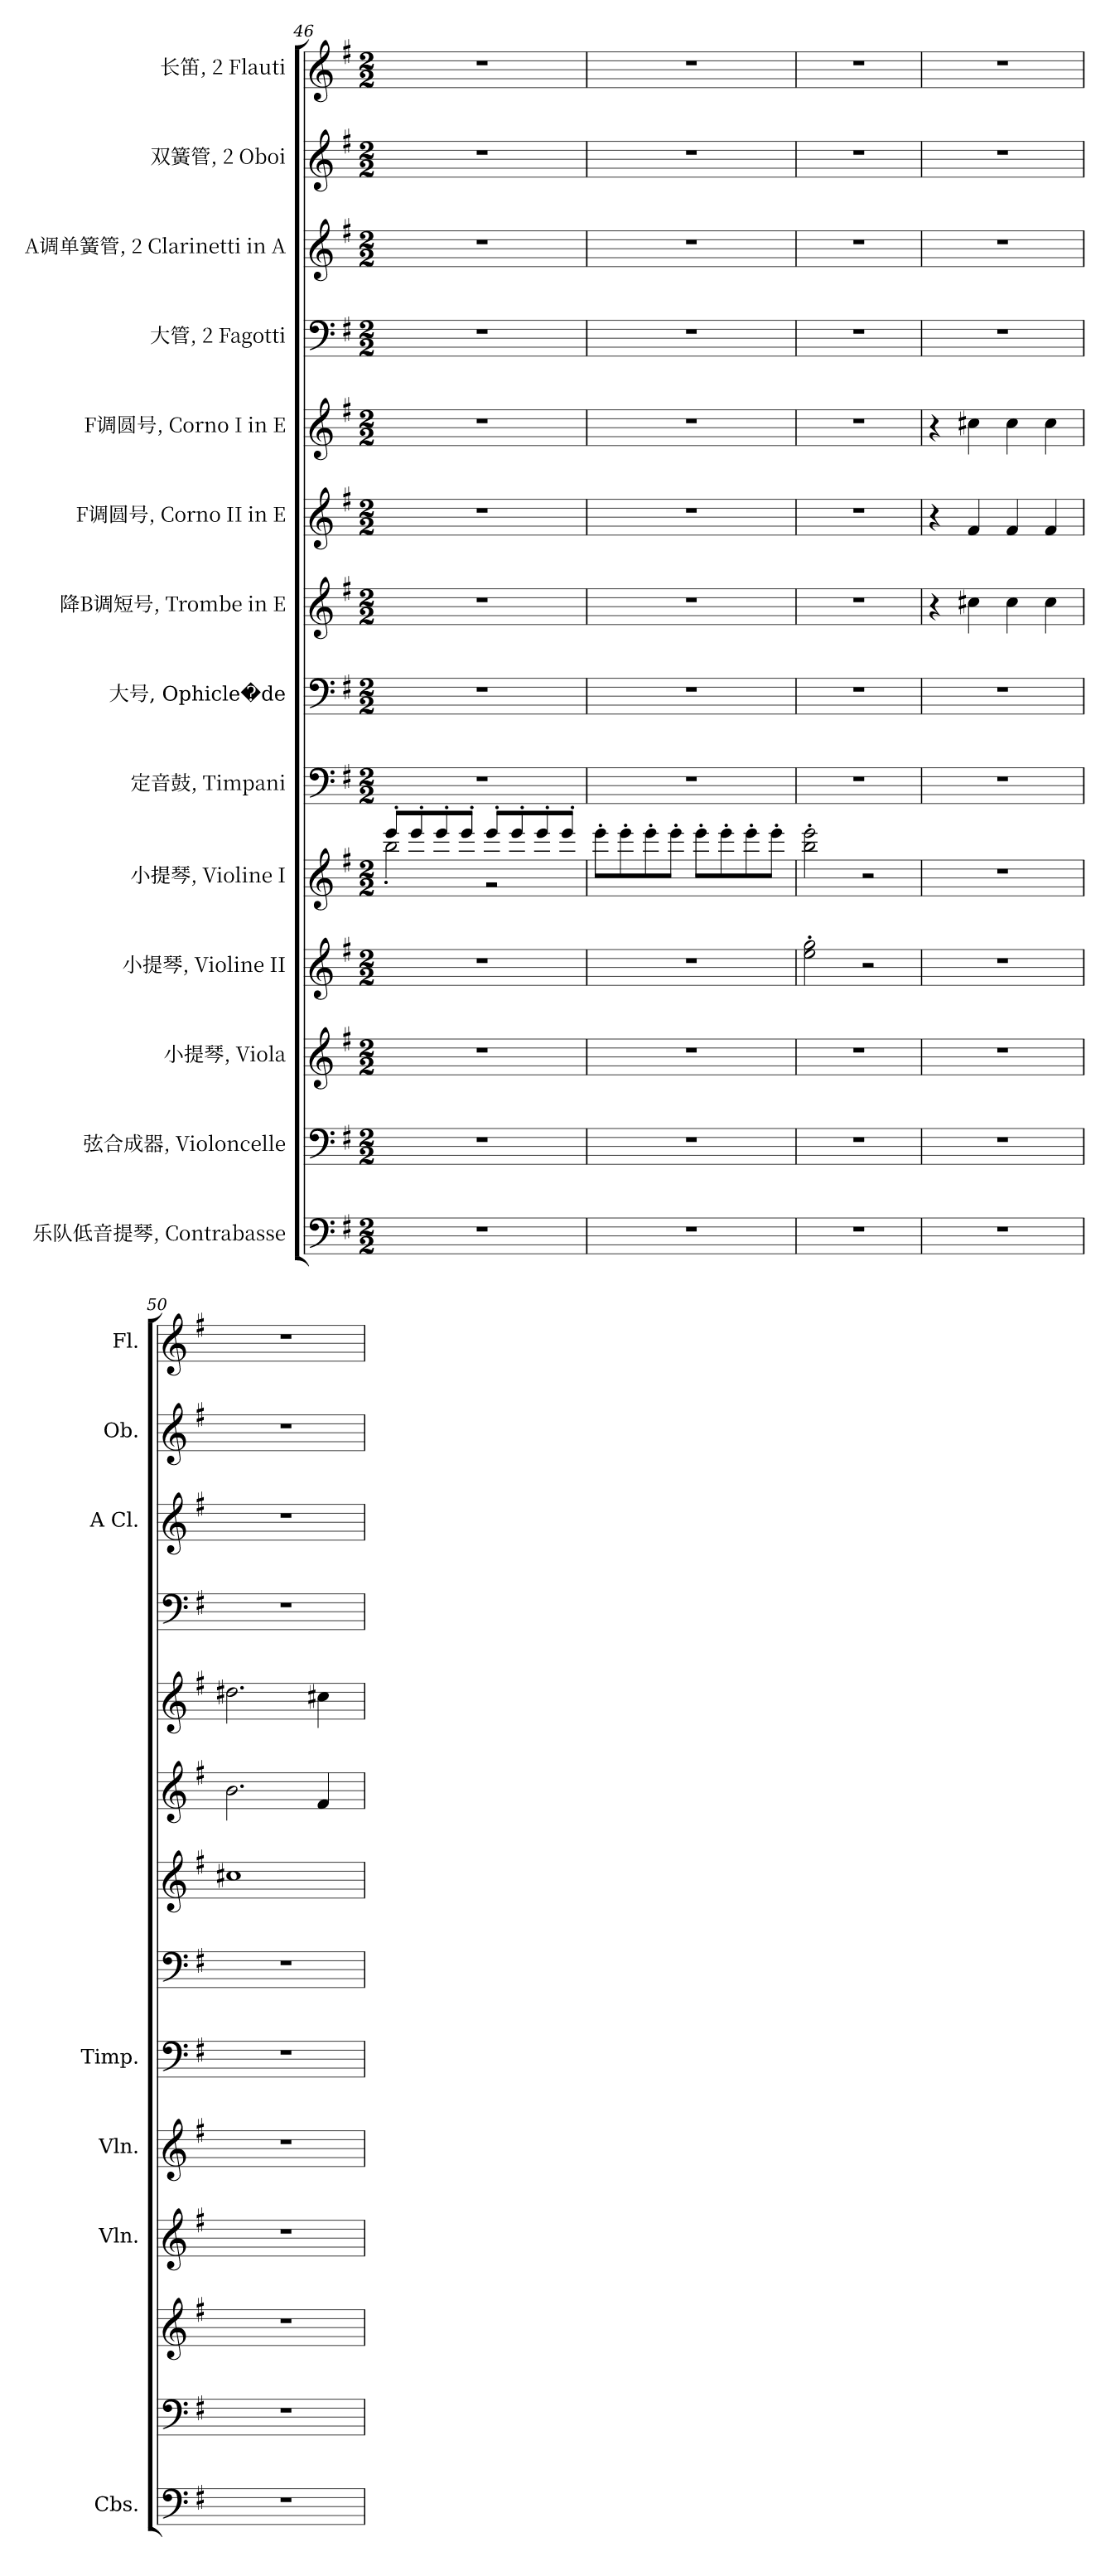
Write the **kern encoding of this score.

**kern	**kern	**kern	**kern	**kern	**kern	**kern	**kern	**kern	**kern	**kern	**kern	**kern	**kern
*part14	*part13	*part12	*part11	*part10	*part9	*part8	*part7	*part6	*part5	*part4	*part3	*part2	*part1
*staff14	*staff13	*staff12	*staff11	*staff10	*staff9	*staff8	*staff7	*staff6	*staff5	*staff4	*staff3	*staff2	*staff1
*I"乐队低音提琴, Contrabasse	*I"弦合成器, Violoncelle	*I"小提琴, Viola	*I"小提琴, Violine II	*I"小提琴, Violine I	*I"定音鼓, Timpani	*I"大号, Ophicle�de	*I"降B调短号, Trombe in E	*I"F调圆号, Corno II in E	*I"F调圆号, Corno I in E	*I"大管, 2 Fagotti	*I"A调单簧管, 2 Clarinetti in A	*I"双簧管, 2 Oboi	*I"长笛, 2 Flauti
*I'Cbs.	*	*	*I'Vln.	*I'Vln.	*I'Timp.	*	*	*	*	*	*I'A Cl.	*I'Ob.	*I'Fl.
!!LO:PB:g=z
*clefF4	*clefF4	*clefG2	*clefG2	*clefG2	*clefF4	*clefF4	*clefG2	*clefG2	*clefG2	*clefF4	*clefG2	*clefG2	*clefG2
*ITrd7c12	*	*	*	*	*	*	*ITrd1c2	*ITrd4c7	*ITrd4c7	*	*ITrd2c3	*	*
*k[f#]	*k[f#]	*k[f#]	*k[f#]	*k[f#]	*k[f#]	*k[f#]	*k[b-]	*k[]	*k[]	*k[f#]	*k[f#c#g#d#]	*k[f#]	*k[f#]
*M2/2	*M2/2	*M2/2	*M2/2	*M2/2	*M2/2	*M2/2	*M2/2	*M2/2	*M2/2	*M2/2	*M2/2	*M2/2	*M2/2
=46	=46	=46	=46	=46	=46	=46	=46	=46	=46	=46	=46	=46	=46
*	*	*	*	*^	*	*	*	*	*	*	*	*	*
1r	1r	1r	1r	8eee'/L	2bb'\	1r	1r	1r	1r	1r	1r	1r	1r	1r
.	.	.	.	8eee'/	.	.	.	.	.	.	.	.	.	.
.	.	.	.	8eee'/	.	.	.	.	.	.	.	.	.	.
.	.	.	.	8eee'/J	.	.	.	.	.	.	.	.	.	.
.	.	.	.	8eee'/L	2r	.	.	.	.	.	.	.	.	.
.	.	.	.	8eee'/	.	.	.	.	.	.	.	.	.	.
.	.	.	.	8eee'/	.	.	.	.	.	.	.	.	.	.
.	.	.	.	8eee'/J	.	.	.	.	.	.	.	.	.	.
*	*	*	*	*v	*v	*	*	*	*	*	*	*	*	*
=47	=47	=47	=47	=47	=47	=47	=47	=47	=47	=47	=47	=47	=47
1r	1r	1r	1r	8eee'\L	1r	1r	1r	1r	1r	1r	1r	1r	1r
.	.	.	.	8eee'\	.	.	.	.	.	.	.	.	.
.	.	.	.	8eee'\	.	.	.	.	.	.	.	.	.
.	.	.	.	8eee'\J	.	.	.	.	.	.	.	.	.
.	.	.	.	8eee'\L	.	.	.	.	.	.	.	.	.
.	.	.	.	8eee'\	.	.	.	.	.	.	.	.	.
.	.	.	.	8eee'\	.	.	.	.	.	.	.	.	.
.	.	.	.	8eee'\J	.	.	.	.	.	.	.	.	.
=48	=48	=48	=48	=48	=48	=48	=48	=48	=48	=48	=48	=48	=48
*	*	*	*	*	*	*	*	*	*	*	*	*	*MM92
1r	1r	1r	2ee\' 2gg\'	2bb\' 2eee\'	1r	1r	1r	1r	1r	1r	1r	1r	1r
.	.	.	2r	2r	.	.	.	.	.	.	.	.	.
=49	=49	=49	=49	=49	=49	=49	=49	=49	=49	=49	=49	=49	=49
*	*	*	*	*	*	*	*	*	*	*	*	*	*MM240
1r	1r	1r	1r	1r	1r	1r	4r	4r	4r	1r	1r	1r	1r
.	.	.	.	.	.	.	4bn\	4B/	4f#X\	.	.	.	.
.	.	.	.	.	.	.	4b\	4B/	4f#\	.	.	.	.
.	.	.	.	.	.	.	4b\	4B/	4f#\	.	.	.	.
=50	=50	=50	=50	=50	=50	=50	=50	=50	=50	=50	=50	=50	=50
*	*	*	*	*	*	*	*	*	*	*	*	*	*MM240
1r	1r	1r	1r	1r	1r	1r	1bn	2.e\	2.g#X\	1r	1r	1r	1r
.	.	.	.	.	.	.	.	4B/	4f#X\	.	.	.	.
=	=	=	=	=	=	=	=	=	=	=	=	=	=
*-	*-	*-	*-	*-	*-	*-	*-	*-	*-	*-	*-	*-	*-
